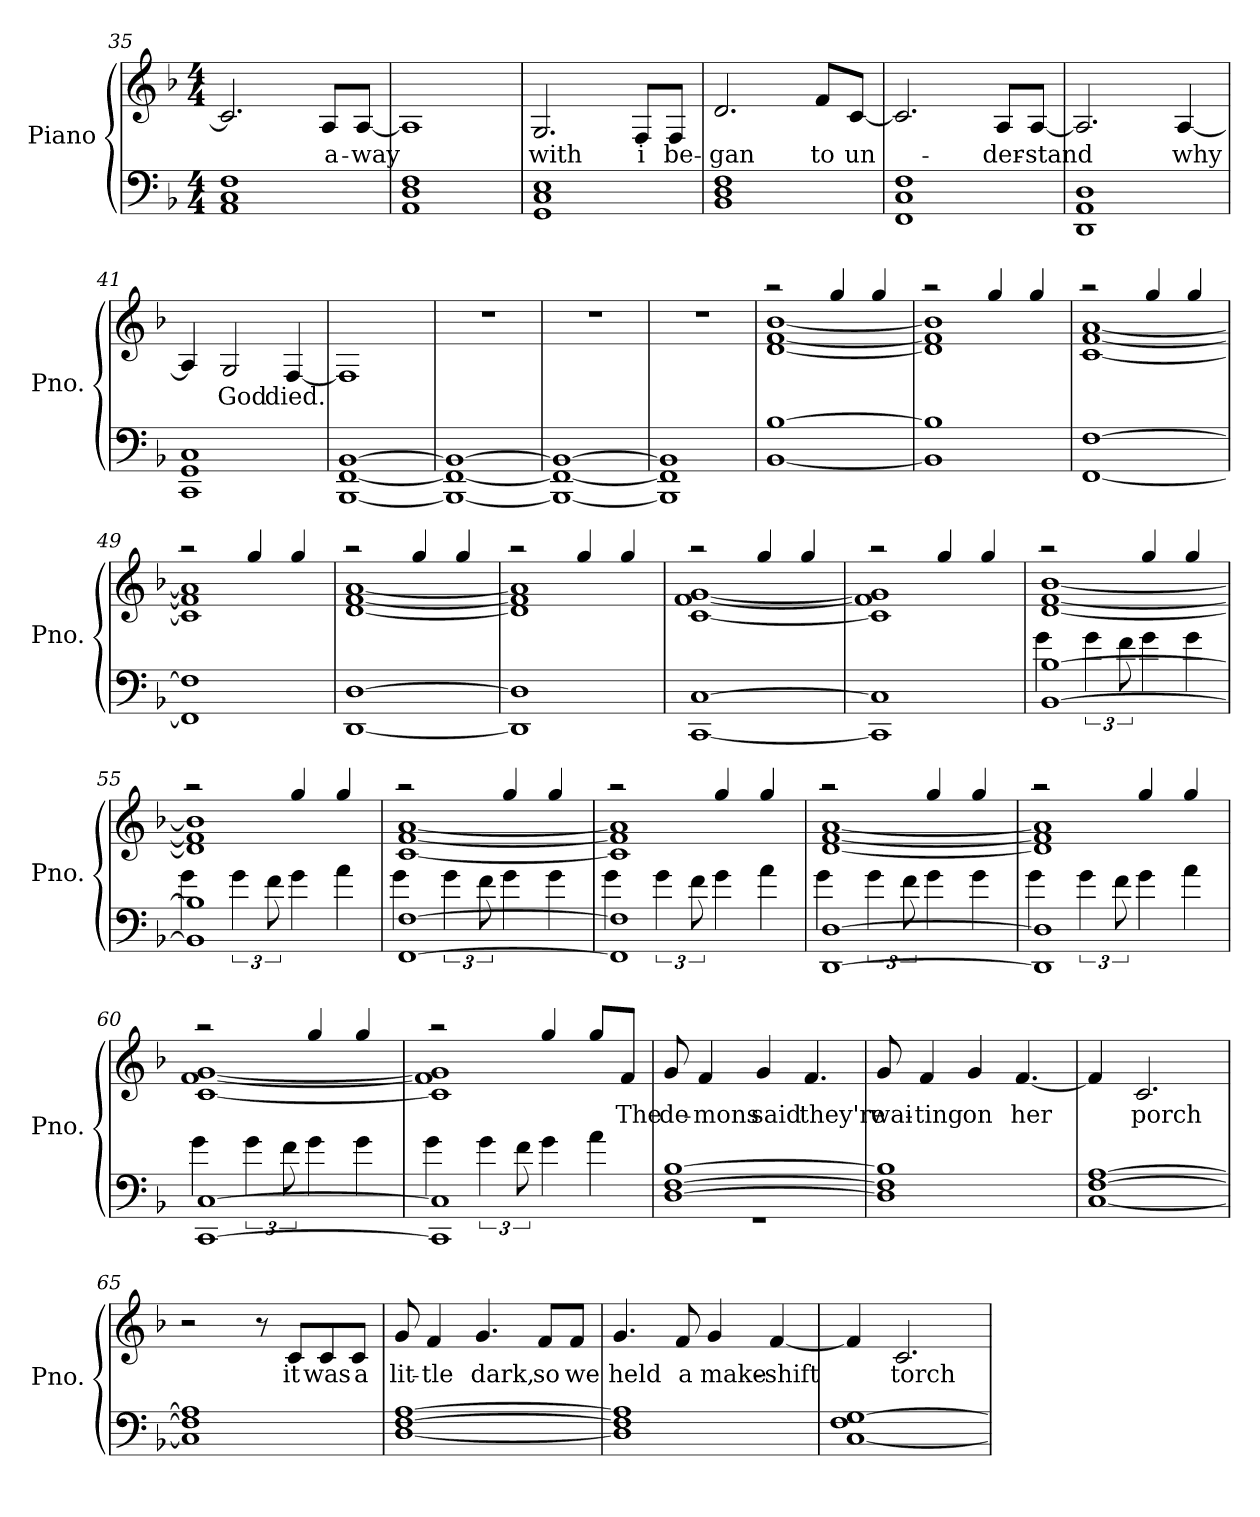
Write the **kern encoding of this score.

**kern	**kern	**text
*part1	*part1	*part1
*staff2	*staff1	*staff1
*I"Piano	*	*
*I'Pno.	*	*
*clefF4	*clefG2	*
*k[b-]	*k[b-]	*
*M4/4	*M4/4	*
=35	=35	=35
1AA 1C 1F	2.c/]	.
.	8A/L	a-
.	[8A/J	-way
=36	=36	=36
1AA 1D 1F	1A]	.
=37	=37	=37
1GG 1C 1E	2.G/	with
.	8F/L	i
.	8F/J	be-
!!LO:PB:g=z
=38	=38	=38
1BB- 1D 1F	2.d/	-gan
.	8f/L	to
.	[8c/J	un-
=39	=39	=39
1FF 1C 1F	2.c/]	.
.	8A/L	-der-
.	[8A/J	-stand
=40	=40	=40
1DD 1AA 1D	2.A/]	.
.	[4A/	why
=41	=41	=41
1CC 1GG 1C	4A/]	.
.	2G/	God
.	[4F/	died.
=42	=42	=42
[1BBB- [1FF [1BB-	1F]	.
=43	=43	=43
1BBB-_ 1FF_ 1BB-_	1r	.
=44	=44	=44
1BBB-_ 1FF_ 1BB-_	1r	.
=45	=45	=45
1BBB-] 1FF] 1BB-]	1r	.
=46	=46	=46
*	*^	*
[1BB- [1B-	2r	[1d [1f [1b-	.
.	4gg/	.	.
.	4gg/	.	.
=47	=47	=47	=47
1BB-] 1B-]	2r	1d] 1f] 1b-]	.
.	4gg/	.	.
.	4gg/	.	.
=48	=48	=48	=48
[1FF [1F	2r	[1c [1f [1a	.
.	4gg/	.	.
.	4gg/	.	.
=49	=49	=49	=49
1FF] 1F]	2r	1c] 1f] 1a]	.
.	4gg/	.	.
.	4gg/	.	.
!!LO:LB:g=z	!!
=50	=50	=50	=50
[1DD [1D	2r	[1d [1f [1a	.
.	4gg/	.	.
.	4gg/	.	.
=51	=51	=51	=51
1DD] 1D]	2r	1d] 1f] 1a]	.
.	4gg/	.	.
.	4gg/	.	.
=52	=52	=52	=52
[1CC [1C	2r	[1c [1f [1g	.
.	4gg/	.	.
.	4gg/	.	.
=53	=53	=53	=53
1CC] 1C]	2r	1c] 1f] 1g]	.
.	4gg/	.	.
.	4gg/	.	.
=54	=54	=54	=54
*^	*	*	*
[1BB- [1B-	4g\	2r	[1d [1f [1b-	.
.	6g\	.	.	.
.	12f\	.	.	.
.	4g\	4gg/	.	.
.	4g\	4gg/	.	.
=55	=55	=55	=55	=55
1BB-] 1B-]	4g\	2r	1d] 1f] 1b-]	.
.	6g\	.	.	.
.	12f\	.	.	.
.	4g\	4gg/	.	.
.	4a\	4gg/	.	.
=56	=56	=56	=56	=56
[1FF [1F	4g\	2r	[1c [1f [1a	.
.	6g\	.	.	.
.	12f\	.	.	.
.	4g\	4gg/	.	.
.	4g\	4gg/	.	.
=57	=57	=57	=57	=57
1FF] 1F]	4g\	2r	1c] 1f] 1a]	.
.	6g\	.	.	.
.	12f\	.	.	.
.	4g\	4gg/	.	.
.	4a\	4gg/	.	.
!!LO:LB:g=z	!!
=58	=58	=58	=58	=58
[1DD [1D	4g\	2r	[1d [1f [1a	.
.	6g\	.	.	.
.	12f\	.	.	.
.	4g\	4gg/	.	.
.	4g\	4gg/	.	.
=59	=59	=59	=59	=59
1DD] 1D]	4g\	2r	1d] 1f] 1a]	.
.	6g\	.	.	.
.	12f\	.	.	.
.	4g\	4gg/	.	.
.	4a\	4gg/	.	.
=60	=60	=60	=60	=60
[1CC [1C	4g\	2r	[1c [1f [1g	.
.	6g\	.	.	.
.	12f\	.	.	.
.	4g\	4gg/	.	.
.	4g\	4gg/	.	.
=61	=61	=61	=61	=61
1CC] 1C]	4g\	2r	1c] 1f] 1g]	.
.	6g\	.	.	.
.	12f\	.	.	.
.	4g\	4gg/	.	.
.	4a\	8gg/L	.	.
.	.	8f/J	.	The
*	*	*v	*v	*
=62	=62	=62	=62
[1D [1F [1B-	1r	8g/	de-
.	.	4f/	-mons
.	.	4g/	said
.	.	4.f/	they're
*v	*v	*	*
=63	=63	=63
1D] 1F] 1B-]	8g/	wai-
.	4f/	-ting
.	4g/	on
.	[4.f/	her
!!LO:LB:g=z
=64	=64	=64
[1C [1F [1A	4f/]	.
.	2.c/	porch
=65	=65	=65
1C] 1F] 1A]	2r	.
.	8r	.
.	8c/L	it
.	8c/	was
.	8c/J	a
=66	=66	=66
[1D [1F [1A	8g/	lit-
.	4f/	-tle
.	4.g/	dark,
.	8f/L	so
.	8f/J	we
=67	=67	=67
1D] 1F] 1A]	4.g/	held
.	8f/	a
.	4g/	make-
.	[4f/	-shift
=68	=68	=68
[1C 1F [1G	4f/]	.
.	2.c/	torch
=	=	=
*-	*-	*-
